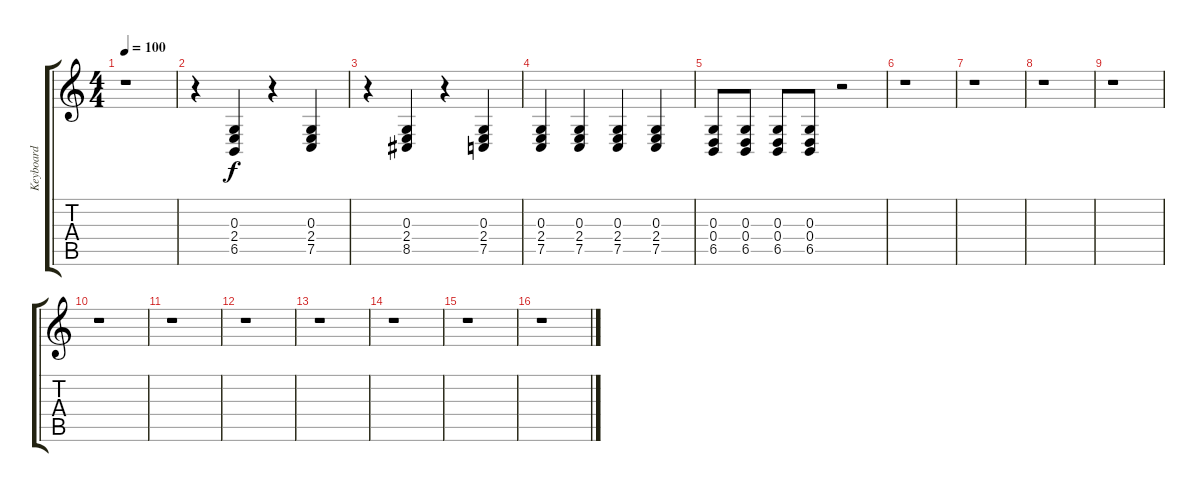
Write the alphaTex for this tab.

\track ("Keyboard" "Keyboard") {instrument acousticgrandpiano}
\staff {score tabs}
\tuning (E4 B3 G3 D3 F2 C2) {hide}
\ts (4 4)
\tempo 100
\clef g2
\ks c
r.1{dy f} |
r.4 (0.3 2.4 6.5).4 r.4 (0.3 2.4 7.5).4 |
r.4 (0.3 2.4 8.5).4 r.4 (0.3 2.4 7.5).4 |
(0.3 2.4 7.5).4 (0.3 2.4 7.5).4 (0.3 2.4 7.5).4 (0.3 2.4 7.5).4 |
(0.3 0.4 6.5).8 (0.3 0.4 6.5).8 (0.3 0.4 6.5).8 (0.3 0.4 6.5).8 r.2 |
r.1 |
r.1 |
r.1 |
r.1 |
r.1 |
r.1 |
r.1 |
r.1 |
r.1 |
r.1 |
r.1
